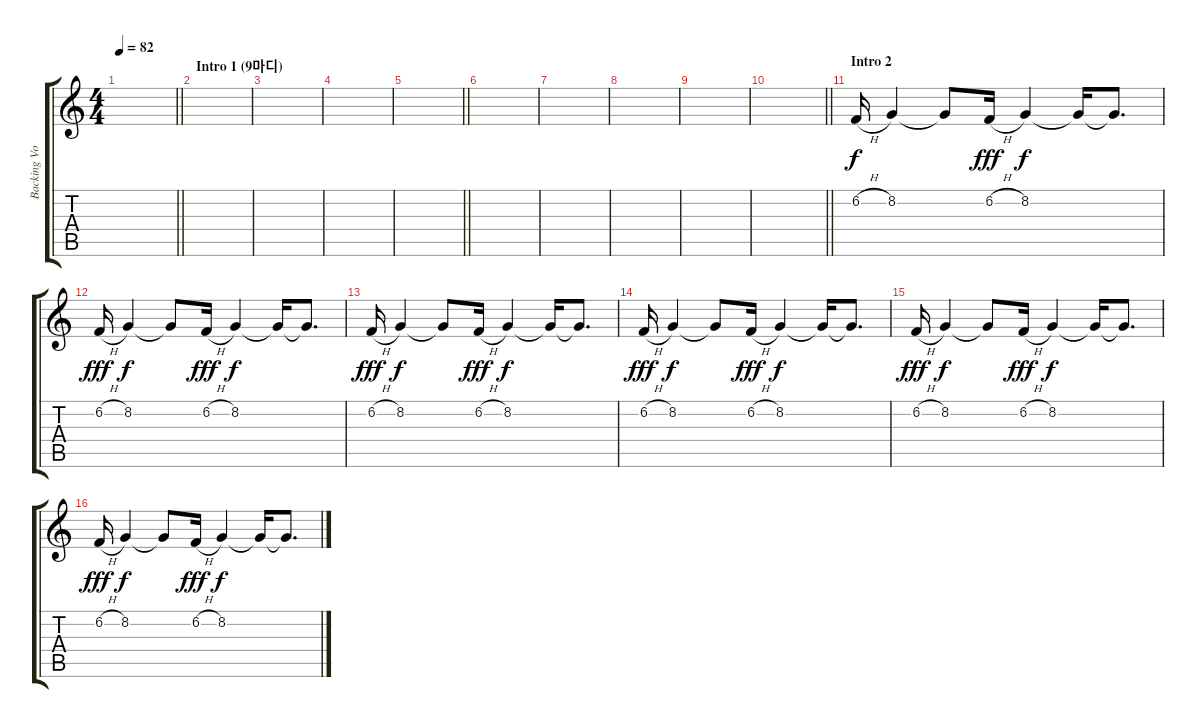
\track ("Backing Vocals" "Backing Vo") {instrument lead6voice}
\staff {score tabs}
\tuning (E4 B3 G3 D3 A2 E2) {hide}
\ts (4 4)
\tempo 82
\clef g2
\barLineRight lightlight
\ks c
|
\section ("" "Intro 1 (9마디)")
|
|
|
\barLineRight lightlight
|
|
|
|
|
\barLineRight lightlight
|
\section ("" "Intro 2")
6.2{h}.16 8.2.4{dy f} 8.2{t}.8 6.2{h}.16{dy fff} 8.2.4{dy f} 8.2{t}.16 8.2{t}.8{d} |
6.2{h}.16{dy fff} 8.2.4{dy f} 8.2{t}.8 6.2{h}.16{dy fff} 8.2.4{dy f} 8.2{t}.16 8.2{t}.8{d} |
6.2{h}.16{dy fff} 8.2.4{dy f} 8.2{t}.8 6.2{h}.16{dy fff} 8.2.4{dy f} 8.2{t}.16 8.2{t}.8{d} |
6.2{h}.16{dy fff} 8.2.4{dy f} 8.2{t}.8 6.2{h}.16{dy fff} 8.2.4{dy f} 8.2{t}.16 8.2{t}.8{d} |
6.2{h}.16{dy fff} 8.2.4{dy f} 8.2{t}.8 6.2{h}.16{dy fff} 8.2.4{dy f} 8.2{t}.16 8.2{t}.8{d} |
6.2{h}.16{dy fff} 8.2.4{dy f} 8.2{t}.8 6.2{h}.16{dy fff} 8.2.4{dy f} 8.2{t}.16 8.2{t}.8{d}
